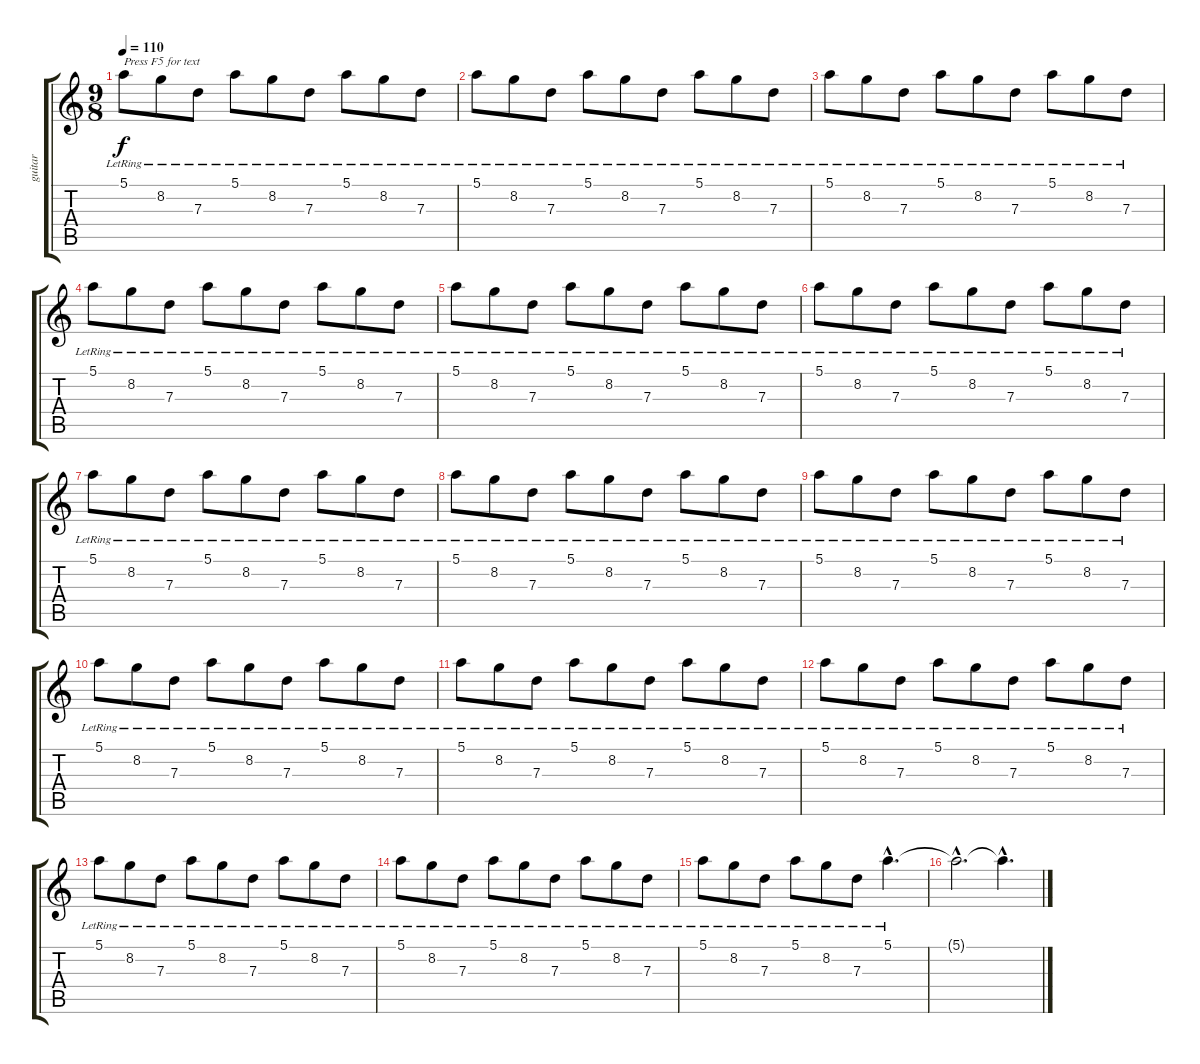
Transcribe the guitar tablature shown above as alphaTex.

\track ("guitar" "guitar") {instrument acousticguitarnylon}
\staff {score tabs}
\tuning (E4 B3 G3 D3 A2 E2) {hide}
\ts (9 8)
\tempo 110
\clef g2
\ks c
5.1{lr}.8{txt "Press F5 for text" dy f instrument acousticguitarnylon} 8.2{lr}.8 7.3{lr}.8 5.1{lr}.8 8.2{lr}.8 7.3{lr}.8 5.1{lr}.8 8.2{lr}.8 7.3{lr}.8 |
5.1{lr}.8 8.2{lr}.8 7.3{lr}.8 5.1{lr}.8 8.2{lr}.8 7.3{lr}.8 5.1{lr}.8 8.2{lr}.8 7.3{lr}.8 |
5.1{lr}.8 8.2{lr}.8 7.3{lr}.8 5.1{lr}.8 8.2{lr}.8 7.3{lr}.8 5.1{lr}.8 8.2{lr}.8 7.3{lr}.8 |
5.1{lr}.8 8.2{lr}.8 7.3{lr}.8 5.1{lr}.8 8.2{lr}.8 7.3{lr}.8 5.1{lr}.8 8.2{lr}.8 7.3{lr}.8 |
5.1{lr}.8 8.2{lr}.8 7.3{lr}.8 5.1{lr}.8 8.2{lr}.8 7.3{lr}.8 5.1{lr}.8 8.2{lr}.8 7.3{lr}.8 |
5.1{lr}.8 8.2{lr}.8 7.3{lr}.8 5.1{lr}.8 8.2{lr}.8 7.3{lr}.8 5.1{lr}.8 8.2{lr}.8 7.3{lr}.8 |
5.1{lr}.8 8.2{lr}.8 7.3{lr}.8 5.1{lr}.8 8.2{lr}.8 7.3{lr}.8 5.1{lr}.8 8.2{lr}.8 7.3{lr}.8 |
5.1{lr}.8 8.2{lr}.8 7.3{lr}.8 5.1{lr}.8 8.2{lr}.8 7.3{lr}.8 5.1{lr}.8 8.2{lr}.8 7.3{lr}.8 |
5.1{lr}.8 8.2{lr}.8 7.3{lr}.8 5.1{lr}.8 8.2{lr}.8 7.3{lr}.8 5.1{lr}.8 8.2{lr}.8 7.3{lr}.8 |
5.1{lr}.8 8.2{lr}.8 7.3{lr}.8 5.1{lr}.8 8.2{lr}.8 7.3{lr}.8 5.1{lr}.8 8.2{lr}.8 7.3{lr}.8 |
5.1{lr}.8 8.2{lr}.8 7.3{lr}.8 5.1{lr}.8 8.2{lr}.8 7.3{lr}.8 5.1{lr}.8 8.2{lr}.8 7.3{lr}.8 |
5.1{lr}.8 8.2{lr}.8 7.3{lr}.8 5.1{lr}.8 8.2{lr}.8 7.3{lr}.8 5.1{lr}.8 8.2{lr}.8 7.3{lr}.8 |
5.1{lr}.8 8.2{lr}.8 7.3{lr}.8 5.1{lr}.8 8.2{lr}.8 7.3{lr}.8 5.1{lr}.8 8.2{lr}.8 7.3{lr}.8 |
5.1{lr}.8 8.2{lr}.8 7.3{lr}.8 5.1{lr}.8 8.2{lr}.8 7.3{lr}.8 5.1{lr}.8 8.2{lr}.8 7.3{lr}.8 |
5.1{lr}.8 8.2{lr}.8 7.3{lr}.8 5.1{lr}.8 8.2{lr}.8 7.3{lr}.8 5.1{hac lr}.4{d} |
5.1{hac t}.2{d} 5.1{hac t}.4{d}
